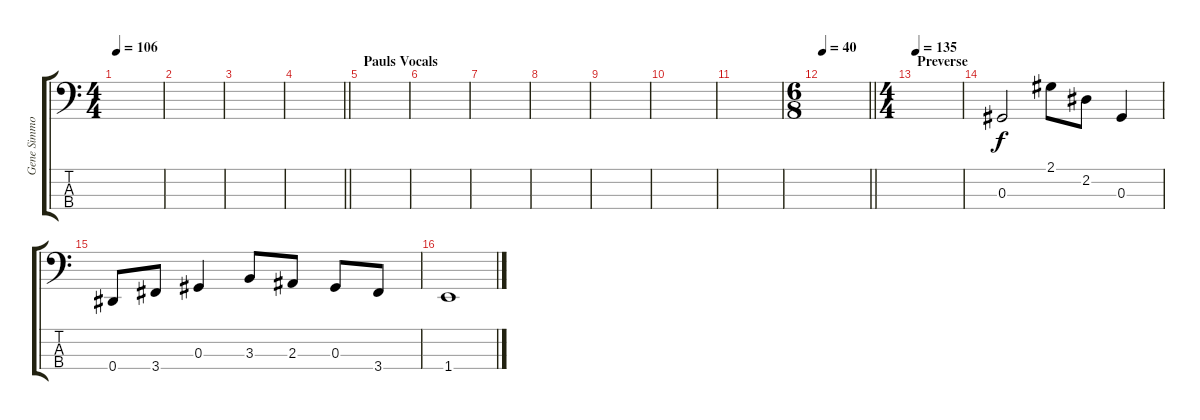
\track ("Gene Simmons" "Gene Simmo") {instrument electricbassfinger}
\staff {score tabs}
\tuning (Gb2 Db2 Ab1 Eb1) {hide}
\ts (4 4)
\tempo 106
\clef f4
\ks aminor
|
|
|
\barLineRight lightlight
|
\section ("" "Pauls Vocals")
\ks c
|
|
|
|
|
|
|
\ts (6 8)
\tempo 40
\barLineRight lightlight
|
\ts (4 4)
\section ("" "Preverse")
\tempo 135
|
0.3.2 2.1.8 2.2.8 0.3.4 |
0.4.8 3.4.8 0.3.4 3.3.8 2.3.8 0.3.8 3.4.8 |
1.4.1
